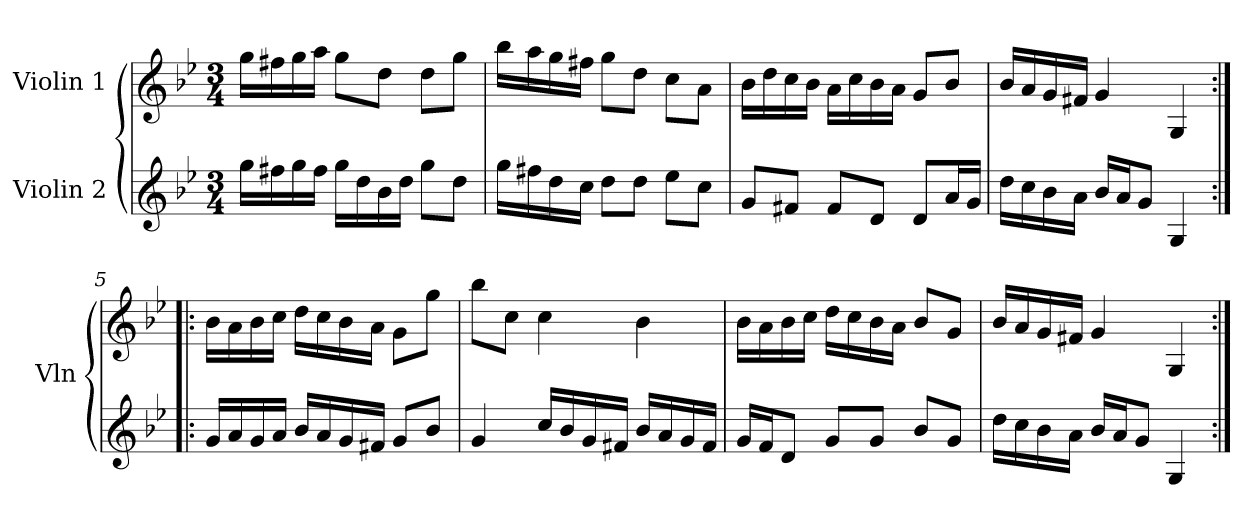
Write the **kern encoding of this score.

**kern	**kern
*part2	*part1
*staff2	*staff1
*I"Violin 2	*I"Violin 1
*I'Vln	*I'Vln
*clefG2	*clefG2
*k[b-e-]	*k[b-e-]
*M3/4	*M3/4
=1	=1
16gg\LL	16gg\LL
16ff#X\	16ff#X\
16gg\	16gg\
16ff#\JJ	16aa\JJ
16gg\LL	8gg\L
16dd\	.
16b-\	8dd\J
16dd\JJ	.
8gg\L	8dd\L
8dd\J	8gg\J
=2	=2
16gg\LL	16bb-\LL
16ff#X\	16aa\
16dd\	16gg\
16cc\JJ	16ff#X\JJ
8dd\L	8gg\L
8dd\J	8dd\J
8ee-\L	8cc\L
8cc\J	8a\J
=3	=3
8g/L	16b-\LL
.	16dd\
8f#X/J	16cc\
.	16b-\JJ
8f#/L	16a\LL
.	16cc\
8d/J	16b-\
.	16a\JJ
8d/L	8g/L
16a/L	8b-/J
16g/JJ	.
=4	=4
16dd\LL	16b-/LL
16cc\	16a/
16b-\	16g/
16a\JJ	16f#X/JJ
16b-/LL	4g/
16a/J	.
8g/J	.
4G/	4G/
!!LO:LB:g=z
=5:|!|:	=5:|!|:
16g/LL	16b-\LL
16a/	16a\
16g/	16b-\
16a/JJ	16cc\JJ
16b-/LL	16dd\LL
16a/	16cc\
16g/	16b-\
16f#X/JJ	16a\JJ
8g/L	8g\L
8b-/J	8gg\J
=6	=6
4g/	8bb-\L
.	8cc\J
16cc/LL	4cc\
16b-/	.
16g/	.
16f#X/JJ	.
16b-/LL	4b-\
16a/	.
16g/	.
16f#/JJ	.
=7	=7
16g/LL	16b-\LL
16f/J	16a\
8d/J	16b-\
.	16cc\JJ
8g/L	16dd\LL
.	16cc\
8g/J	16b-\
.	16a\JJ
8b-/L	8b-/L
8g/J	8g/J
=8	=8
16dd\LL	16b-/LL
16cc\	16a/
16b-\	16g/
16a\JJ	16f#X/JJ
16b-/LL	4g/
16a/J	.
8g/J	.
4G/	4G/
=:|!	=:|!
*-	*-
